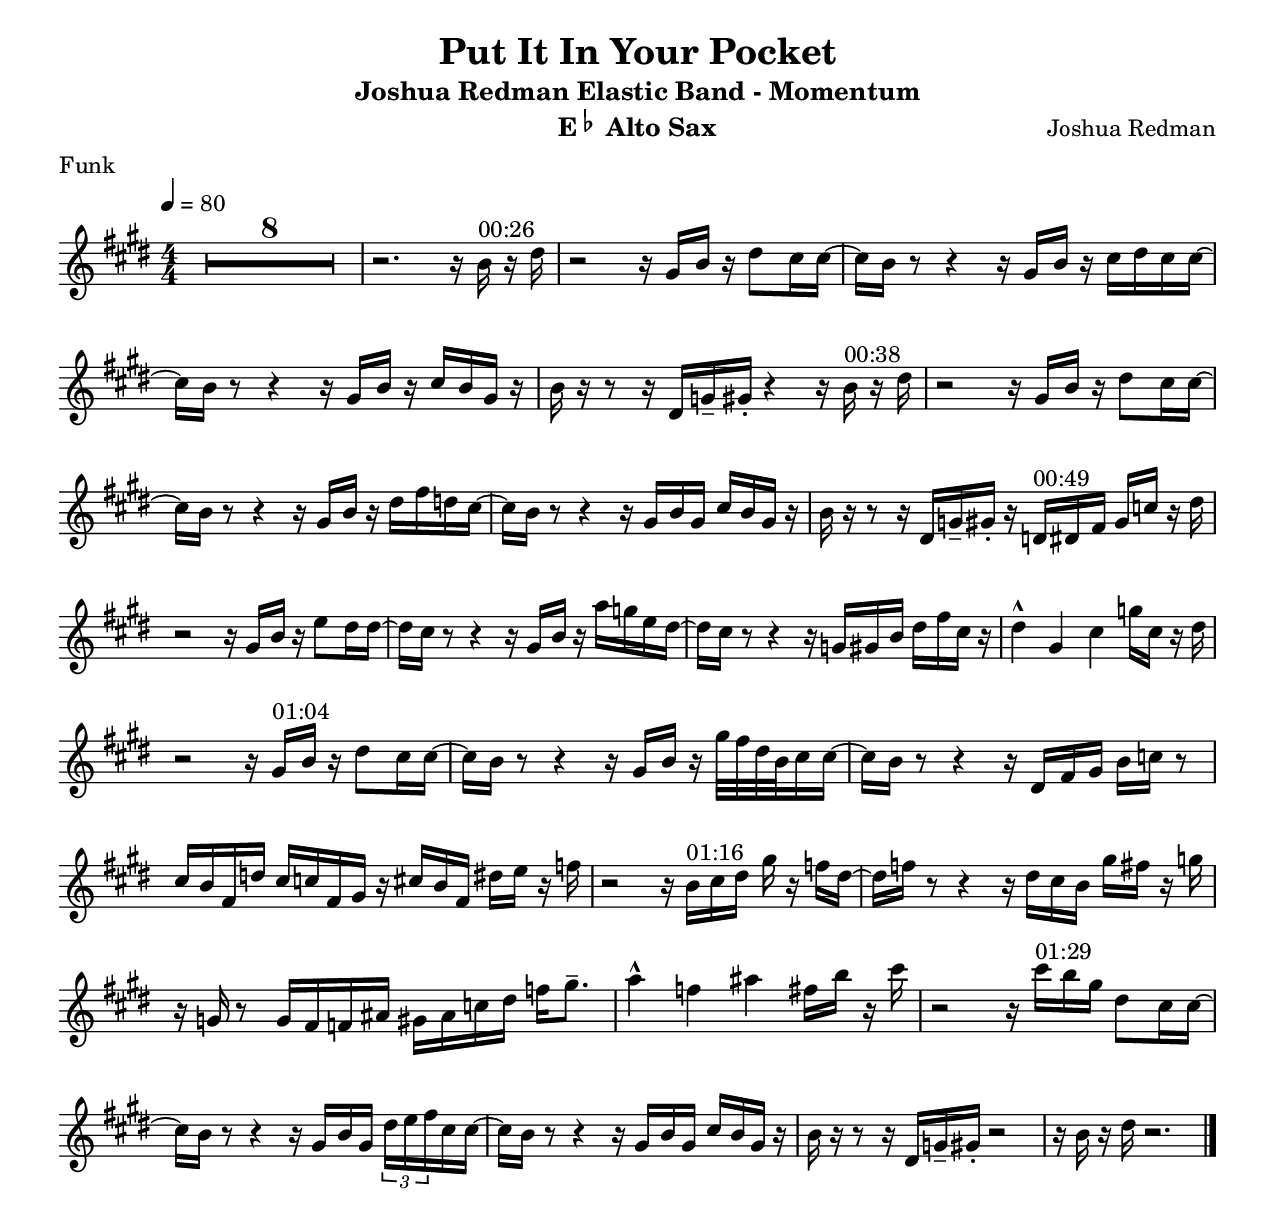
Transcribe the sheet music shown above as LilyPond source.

% vim:set ts=8 sw=2 sts=2 et:

\include "settings.ly"

\header
{
  title = "Put It In Your Pocket"
  subtitle = "Joshua Redman Elastic Band - Momentum"
  composer = "Joshua Redman"
  instrument = \markup { "E" \small \raise #1 \flat " Alto Sax" }
  meter = "Funk"
}

\relative c' {
  % TODO(serban): Set this globally
  \numericTimeSignature

  \clef treble
  \key e \major
  \time 4/4

  \override Score.MetronomeMark #'padding = #3
  \tempo 4 = 80

% ------------------------------------------------------------------------------

  \set Score.skipBars = ##t
  \override MultiMeasureRest #'expand-limit = 1
  R1*8

  % 00:26
  r2. r16 b'16^\markup { 00:26 } r16 ds16 |
  %\partial 4 r16 b'16^\markup { 00:26 } r16 ds16 |
  r2 r16 gs, b r16 ds8 cs16 cs16~ |
  cs16 b r8 r4 r16 gs16 b r16 cs16 ds cs cs16~ |
  cs16 b r8 r4 r16 gs16 b r16 cs16 b gs r16 |
  b16 r16 r8 r16 ds,16 g-- gs-. r4 r16 b16^\markup { 00:38 } r16 ds16 |

  % 00:38
  r2 r16 gs,16 b r16 ds8 cs16 cs16~ |
  cs16 b r8 r4 r16 gs16 b r16 ds16 fs d cs16~ |
  cs16 b r8 r4 r16 gs16 b gs cs b gs r16 |
  b16 r16 r8 r16 ds,16 g-- gs-. r16 d16^\markup { 00:49 } ds fs gs c r16 ds16 |

  % 00:49
  r2 r16 gs,16 b r16 e8 ds16 ds16~ |
  ds16 cs r8 r4 r16 gs16 b r16 a'16 g e ds16~ |
  ds16 cs r8 r4 r16 g16 gs b ds fs cs r16 |
  ds4-^ gs, cs g'16 cs, r16 ds16 |

  % 01:04
  r2 r16 gs,16^\markup { 01:04} b r16 ds8 cs16 cs16~ |
  cs16 b r8 r4 r16 gs16 b r16 gs'32 fs ds b cs16 cs16~ |
  cs16 b r8 r4 r16 ds,16 fs gs b c r8 |
  cs16 b fs d' cs c fs, gs r16 cs b fs ds' e r16 f16 |

  % 01:16
  r2 r16 b,16^\markup { 01:16 } cs ds gs r16 f16 ds16~ |
  ds16 f r8 r4 r16 ds16 cs b gs' fs r16 g16 |
  r16 g,16 r8 g16 fs f as gs as c ds f gs8.-- |
  a4-^ f as fs16 b r16 cs16 |
  r2 r16 cs16^\markup { 01:29 } b gs ds8 cs16 cs16~ |

  % 01:29
  cs16 b r8 r4 r16 gs16 b gs \times 2/3 { ds'16 e fs } cs16 cs16~ |
  cs16 b r8 r4 r16 gs16 b gs cs b gs r16 |
  b16 r16 r8 r16 ds,16 g-- gs-. r2 |
  r16 b16 r16 ds16 r2. |

  \bar "|."
}
